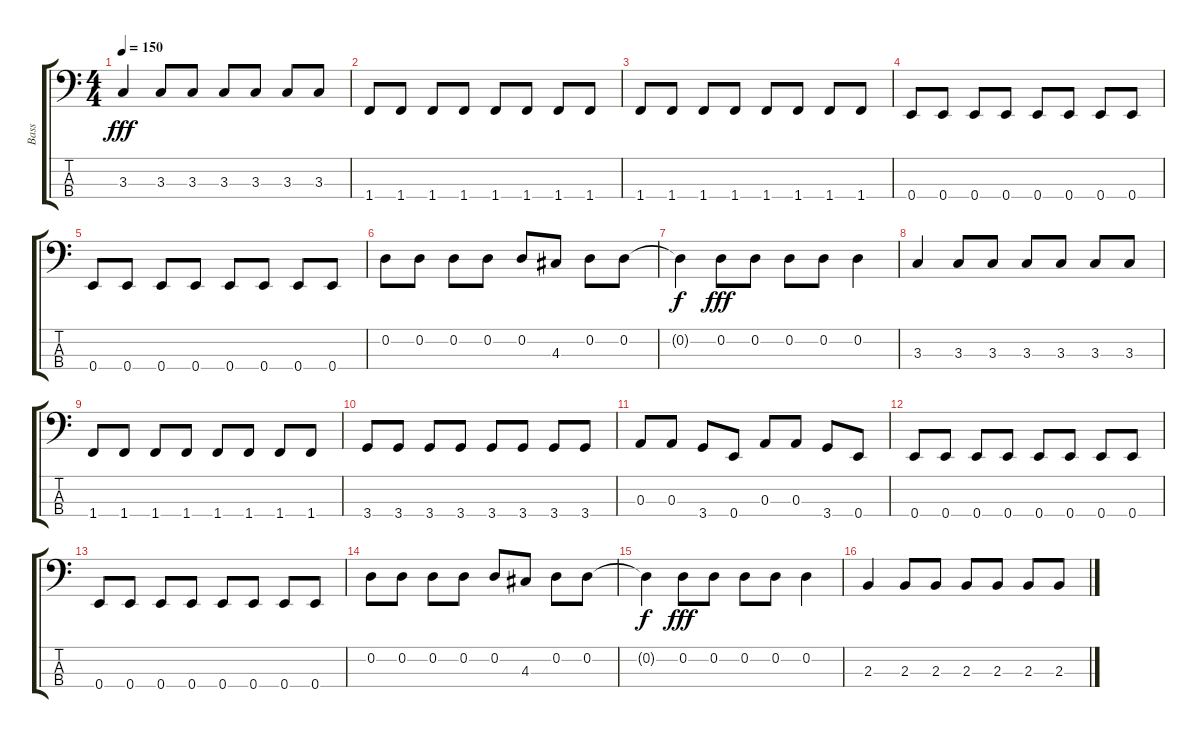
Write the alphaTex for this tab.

\track ("Bass" "Bass") {instrument electricbasspick}
\staff {score tabs}
\tuning (G2 D2 A1 E1) {hide}
\ts (4 4)
\tempo 150
\clef f4
\ks c
3.3.4{dy fff} 3.3.8 3.3.8 3.3.8 3.3.8 3.3.8 3.3.8 |
1.4.8 1.4.8 1.4.8 1.4.8 1.4.8 1.4.8 1.4.8 1.4.8 |
1.4.8 1.4.8 1.4.8 1.4.8 1.4.8 1.4.8 1.4.8 1.4.8 |
0.4.8 0.4.8 0.4.8 0.4.8 0.4.8 0.4.8 0.4.8 0.4.8 |
0.4.8 0.4.8 0.4.8 0.4.8 0.4.8 0.4.8 0.4.8 0.4.8 |
0.2.8 0.2.8 0.2.8 0.2.8 0.2.8 4.3.8 0.2.8 0.2.8 |
0.2{t}.4{dy f} 0.2.8{dy fff} 0.2.8 0.2.8 0.2.8 0.2.4 |
3.3.4 3.3.8 3.3.8 3.3.8 3.3.8 3.3.8 3.3.8 |
1.4.8 1.4.8 1.4.8 1.4.8 1.4.8 1.4.8 1.4.8 1.4.8 |
3.4.8 3.4.8 3.4.8 3.4.8 3.4.8 3.4.8 3.4.8 3.4.8 |
0.3.8 0.3.8 3.4.8 0.4.8 0.3.8 0.3.8 3.4.8 0.4.8 |
0.4.8 0.4.8 0.4.8 0.4.8 0.4.8 0.4.8 0.4.8 0.4.8 |
0.4.8 0.4.8 0.4.8 0.4.8 0.4.8 0.4.8 0.4.8 0.4.8 |
0.2.8 0.2.8 0.2.8 0.2.8 0.2.8 4.3.8 0.2.8 0.2.8 |
0.2{t}.4{dy f} 0.2.8{dy fff} 0.2.8 0.2.8 0.2.8 0.2.4 |
2.3.4 2.3.8 2.3.8 2.3.8 2.3.8 2.3.8 2.3.8
